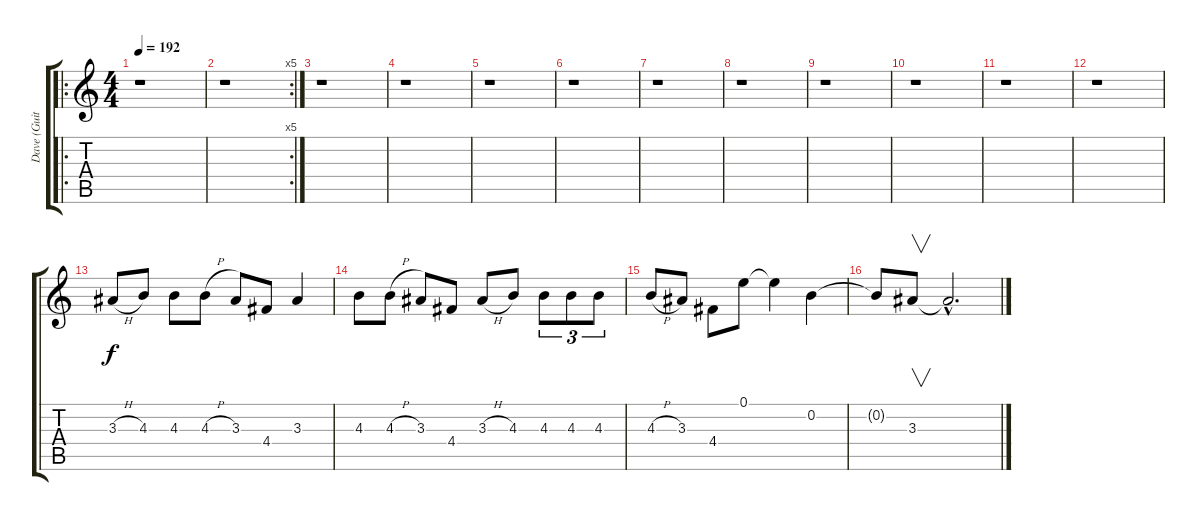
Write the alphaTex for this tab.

\track ("Dave (Guitar 1)" "Dave (Guit") {instrument distortionguitar}
\staff {score tabs}
\tuning (E4 B3 G3 D3 A2 E2) {hide}
\ro
\ts (4 4)
\tempo 192
\clef g2
\ks c
r.1{dy f instrument distortionguitar} |
\rc 5
r.1 |
r.1 |
r.1 |
r.1 |
r.1 |
r.1 |
r.1 |
r.1 |
r.1 |
r.1 |
r.1 |
3.3{h}.8 4.3.8 4.3.8 4.3{h}.8 3.3.8 4.4.8 3.3.4 |
4.3.8 4.3{h}.8 3.3.8 4.4.8 3.3{h}.8 4.3.8 4.3.8{tu (3 2)} 4.3.8{tu (3 2)} 4.3.8{tu (3 2)} |
4.3{h}.8 3.3.8 4.4.8 0.1.8 0.1{t}.4 0.2.4 |
0.2{t}.8 3.3.8{v} 3.3{hac t}.2{d}
